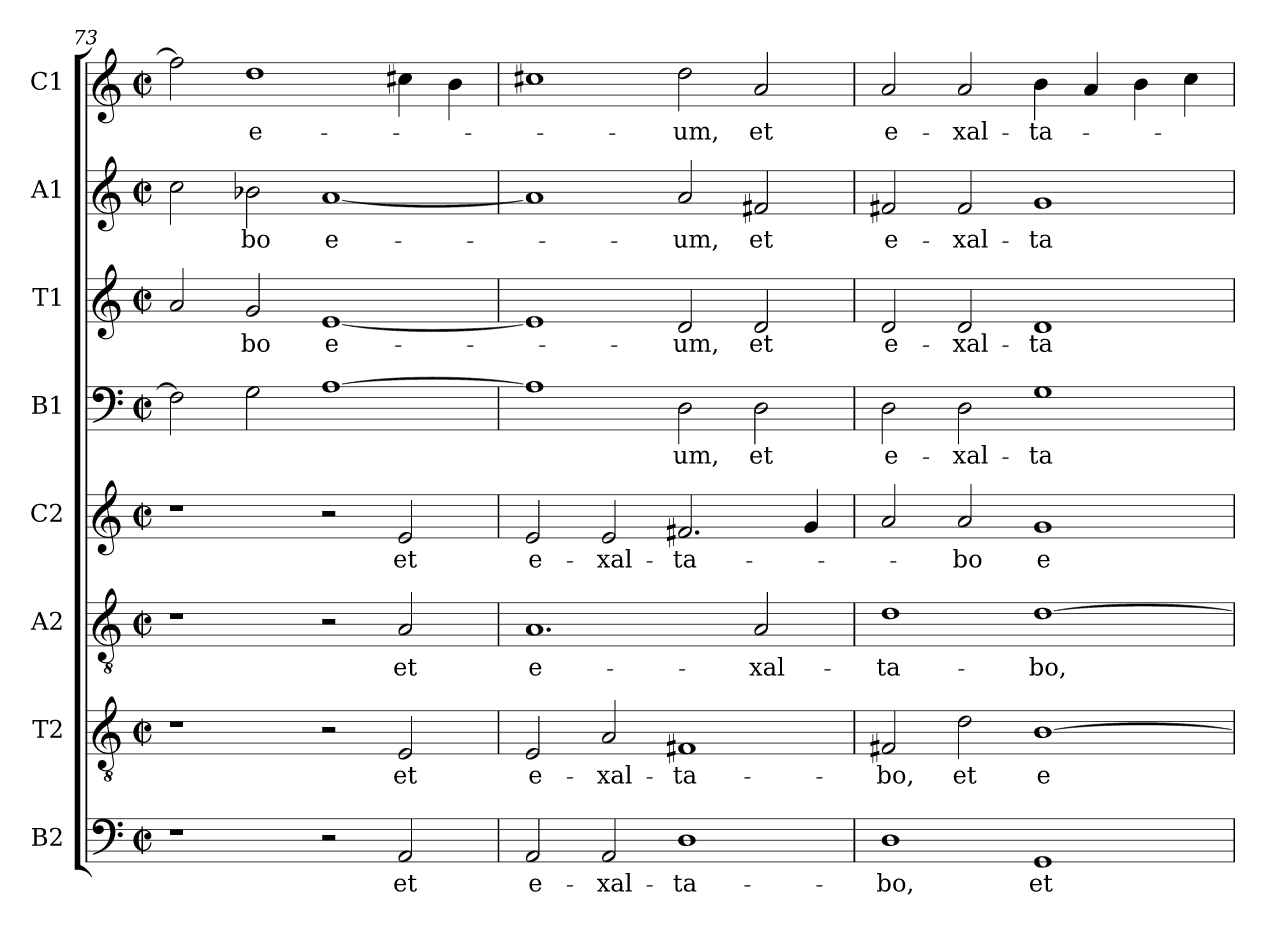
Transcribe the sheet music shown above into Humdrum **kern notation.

**kern	**text	**kern	**text	**kern	**text	**kern	**text	**kern	**text	**kern	**text	**kern	**text	**kern	**text
*part8	*part8	*part7	*part7	*part6	*part6	*part5	*part5	*part4	*part4	*part3	*part3	*part2	*part2	*part1	*part1
*staff8	*staff8	*staff7	*staff7	*staff6	*staff6	*staff5	*staff5	*staff4	*staff4	*staff3	*staff3	*staff2	*staff2	*staff1	*staff1
*I"B2	*	*I"T2	*	*I"A2	*	*I"C2	*	*I"B1	*	*I"T1	*	*I"A1	*	*I"C1	*
*I'B2	*	*I'T2	*	*I'A2	*	*I'C2	*	*I'B1	*	*I'T1	*	*I'A1	*	*I'C1	*
*clefF4	*	*clefGv2	*	*clefGv2	*	*clefG2	*	*clefF4	*	*clefG2	*	*clefG2	*	*clefG2	*
*k[]	*	*k[]	*	*k[]	*	*k[]	*	*k[]	*	*k[]	*	*k[]	*	*k[]	*
*C:	*	*C:	*	*C:	*	*C:	*	*C:	*	*C:	*	*C:	*	*C:	*
*M2/2	*	*M2/2	*	*M2/2	*	*M2/2	*	*M2/2	*	*M2/2	*	*M2/2	*	*M2/2	*
*met(c|)	*	*met(c|)	*	*met(c|)	*	*met(c|)	*	*met(c|)	*	*met(c|)	*	*met(c|)	*	*met(c|)	*
=73	=73	=73	=73	=73	=73	=73	=73	=73	=73	=73	=73	=73	=73	=73	=73
1r	.	1r	.	1r	.	1r	.	2F\]	.	2a/	.	2cc\	.	2ff\]	.
!	!	!	!	!	!	!	!	!	!	!	!LO:LY:b	!	!LO:LY:b	!	!LO:LY:b
.	.	.	.	.	.	.	.	2G\	.	2g/	-bo	2b-X\	-bo	1dd	e-
!	!	!	!	!	!	!	!	!	!	!	!LO:LY:b	!	!LO:LY:b	!	!
2r	.	2r	.	2r	.	2r	.	[>1A	.	[<1e	e-	[<1a	e-	.	.
!	!LO:LY:b	!	!LO:LY:b	!	!LO:LY:b	!	!LO:LY:b	!	!	!	!	!	!	!	!
2AA/	et	2E/	et	2A/	et	2e/	et	.	.	.	.	.	.	4cc#X\	.
.	.	.	.	.	.	.	.	.	.	.	.	.	.	4b\	.
=74	=74	=74	=74	=74	=74	=74	=74	=74	=74	=74	=74	=74	=74	=74	=74
!	!LO:LY:b	!	!LO:LY:b	!	!LO:LY:b	!	!LO:LY:b	!	!	!	!	!	!	!	!
2AA/	e-	2E/	e-	1.A	e-	2e/	e-	1A]	.	1e]	.	1a]	.	1cc#X	.
!	!LO:LY:b	!	!LO:LY:b	!	!	!	!LO:LY:b	!	!	!	!	!	!	!	!
2AA/	-xal-	2A/	-xal-	.	.	2e/	-xal-	.	.	.	.	.	.	.	.
!	!LO:LY:b	!	!LO:LY:b	!	!	!	!LO:LY:b	!	!LO:LY:b	!	!LO:LY:b	!	!LO:LY:b	!	!LO:LY:b
1D	-ta-	1F#X	-ta-	.	.	2.f#X/	-ta-	2D\	-um,	2d/	-um,	2a/	-um,	2dd\	-um,
!	!	!	!	!	!LO:LY:b	!	!	!	!LO:LY:b	!	!LO:LY:b	!	!LO:LY:b	!	!LO:LY:b
.	.	.	.	2A/	-xal-	.	.	2D\	et	2d/	et	2f#X/	et	2a/	et
.	.	.	.	.	.	4g/	.	.	.	.	.	.	.	.	.
!!LO:LB:g=z
=75	=75	=75	=75	=75	=75	=75	=75	=75	=75	=75	=75	=75	=75	=75	=75
!	!LO:LY:b	!	!LO:LY:b	!	!LO:LY:b	!	!	!	!LO:LY:b	!	!LO:LY:b	!	!LO:LY:b	!	!LO:LY:b
1D	-bo,	2F#X/	-bo,	1d	-ta-	2a/	.	2D\	e-	2d/	e-	2f#X/	e-	2a/	e-
!	!	!	!LO:LY:b	!	!	!	!LO:LY:b	!	!LO:LY:b	!	!LO:LY:b	!	!LO:LY:b	!	!LO:LY:b
.	.	2d\	et	.	.	2a/	-bo	2D\	-xal-	2d/	-xal-	2f#/	-xal-	2a/	-xal-
!	!LO:LY:b	!	!LO:LY:b	!	!LO:LY:b	!	!LO:LY:b	!	!LO:LY:b	!	!LO:LY:b	!	!LO:LY:b	!	!LO:LY:b
1GG	et	[>1B	e-	[>1d	-bo,	1g	e-	1G	-ta-	1d	-ta-	1g	-ta-	4b\	-ta-
.	.	.	.	.	.	.	.	.	.	.	.	.	.	4a/	.
.	.	.	.	.	.	.	.	.	.	.	.	.	.	4b\	.
.	.	.	.	.	.	.	.	.	.	.	.	.	.	4cc\	.
=	=	=	=	=	=	=	=	=	=	=	=	=	=	=	=
*-	*-	*-	*-	*-	*-	*-	*-	*-	*-	*-	*-	*-	*-	*-	*-
